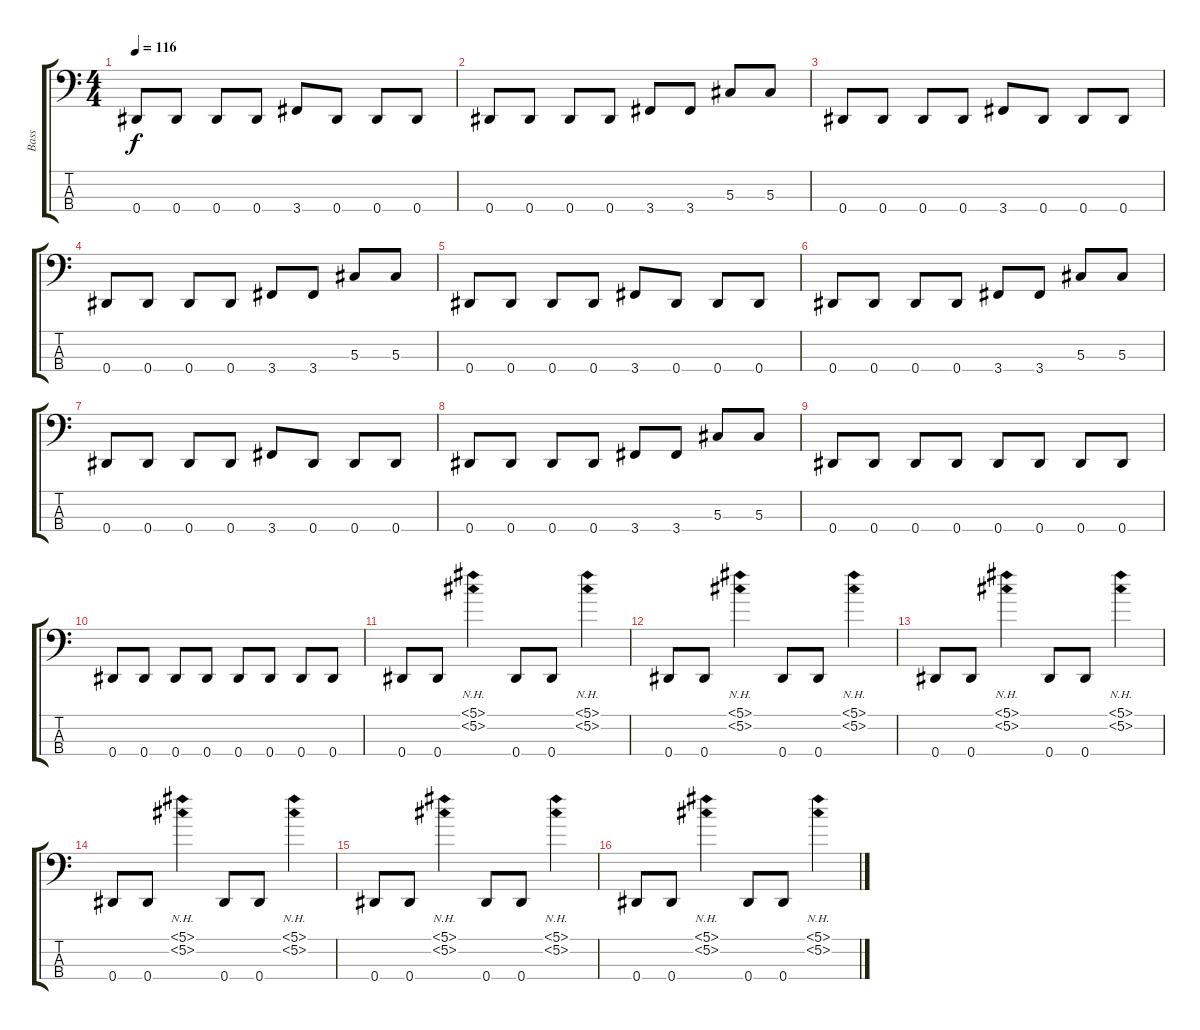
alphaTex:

\track ("Bass" "Bass") {instrument electricbassfinger}
\staff {score tabs}
\tuning (Gb2 Db2 Ab1 Eb1) {hide}
\ts (4 4)
\tempo 116
\clef f4
\ks c
0.4.8{dy f} 0.4.8 0.4.8 0.4.8 3.4.8 0.4.8 0.4.8 0.4.8 |
0.4.8 0.4.8 0.4.8 0.4.8 3.4.8 3.4.8 5.3.8 5.3.8 |
0.4.8 0.4.8 0.4.8 0.4.8 3.4.8 0.4.8 0.4.8 0.4.8 |
0.4.8 0.4.8 0.4.8 0.4.8 3.4.8 3.4.8 5.3.8 5.3.8 |
0.4.8 0.4.8 0.4.8 0.4.8 3.4.8 0.4.8 0.4.8 0.4.8 |
0.4.8 0.4.8 0.4.8 0.4.8 3.4.8 3.4.8 5.3.8 5.3.8 |
0.4.8 0.4.8 0.4.8 0.4.8 3.4.8 0.4.8 0.4.8 0.4.8 |
0.4.8 0.4.8 0.4.8 0.4.8 3.4.8 3.4.8 5.3.8 5.3.8 |
0.4.8 0.4.8 0.4.8 0.4.8 0.4.8 0.4.8 0.4.8 0.4.8 |
0.4.8 0.4.8 0.4.8 0.4.8 0.4.8 0.4.8 0.4.8 0.4.8 |
0.4.8{volume 5 instrument distortionguitar} 0.4.8 (5.1{nh} 5.2{nh}).4 0.4.8 0.4.8 (5.1{nh} 5.2{nh}).4 |
0.4.8 0.4.8 (5.1{nh} 5.2{nh}).4 0.4.8 0.4.8 (5.1{nh} 5.2{nh}).4 |
0.4.8 0.4.8 (5.1{nh} 5.2{nh}).4 0.4.8 0.4.8 (5.1{nh} 5.2{nh}).4 |
0.4.8 0.4.8 (5.1{nh} 5.2{nh}).4 0.4.8 0.4.8 (5.1{nh} 5.2{nh}).4 |
0.4.8 0.4.8 (5.1{nh} 5.2{nh}).4 0.4.8 0.4.8 (5.1{nh} 5.2{nh}).4 |
0.4.8 0.4.8 (5.1{nh} 5.2{nh}).4 0.4.8 0.4.8 (5.1{nh} 5.2{nh}).4
